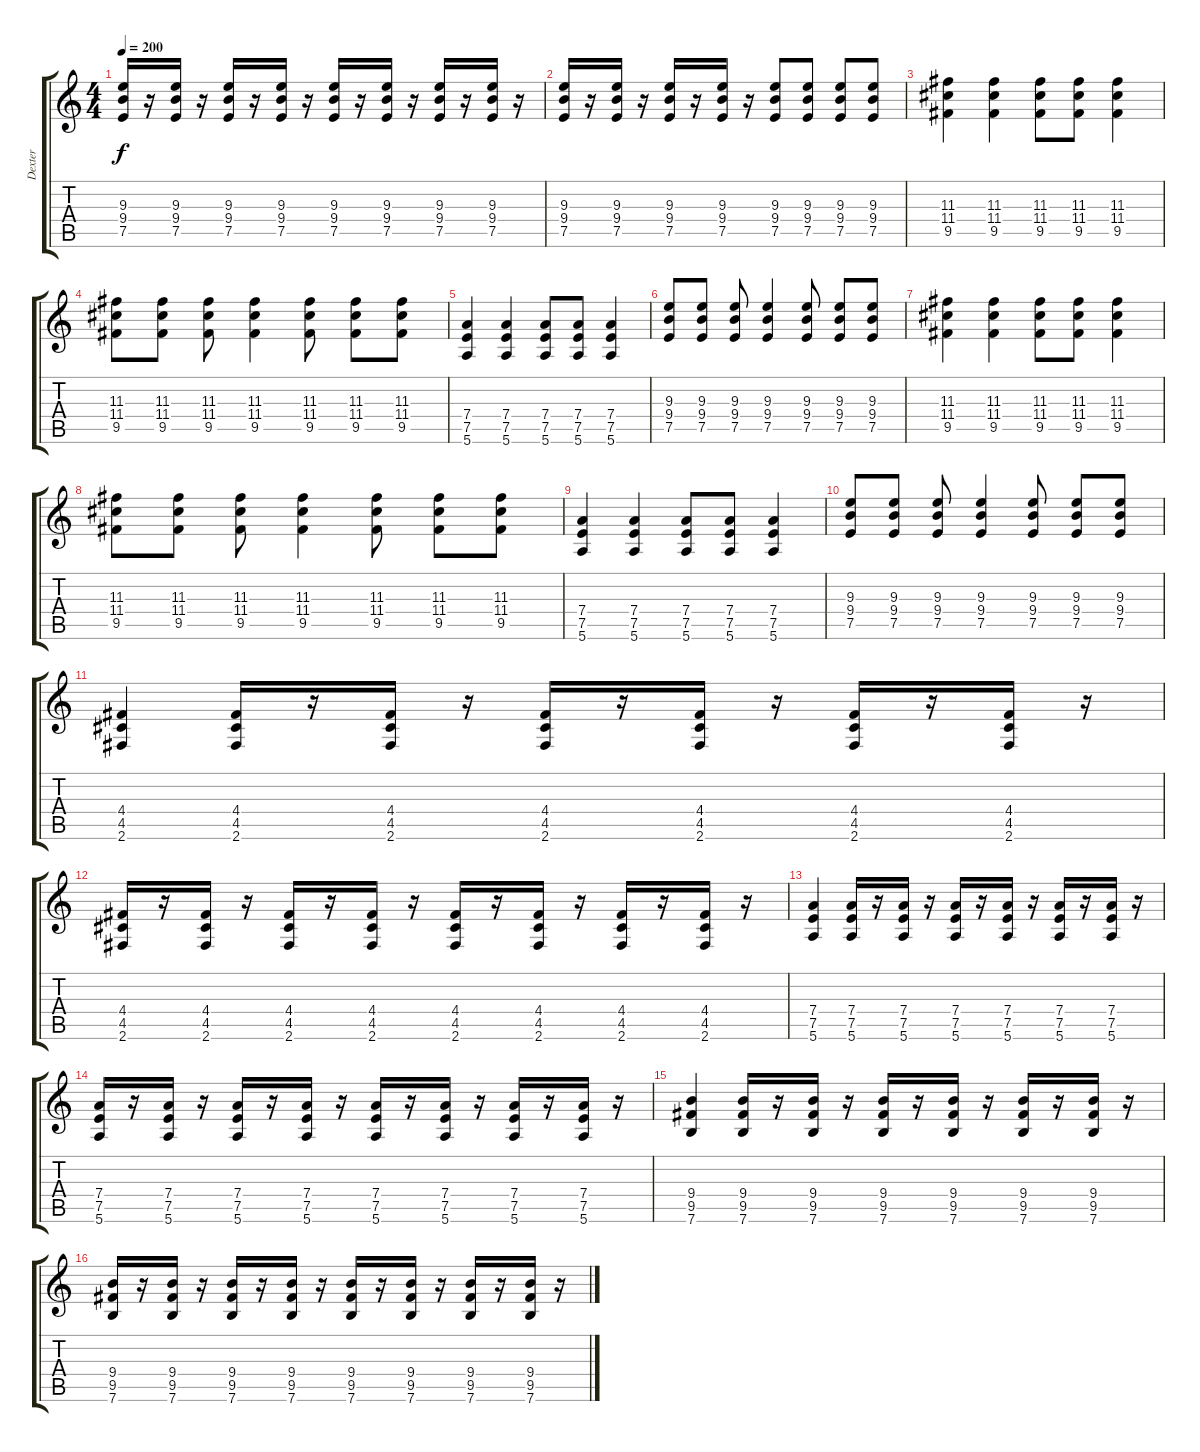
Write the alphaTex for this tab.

\track ("Dexter" "Dexter") {instrument distortionguitar}
\staff {score tabs}
\tuning (E4 B3 G3 D3 A2 E2) {hide}
\ts (4 4)
\tempo 200
\clef g2
\ks c
(9.3 9.4 7.5).16{dy f} r.16 (9.3 9.4 7.5).16 r.16 (9.3 9.4 7.5).16 r.16 (9.3 9.4 7.5).16 r.16 (9.3 9.4 7.5).16 r.16 (9.3 9.4 7.5).16 r.16 (9.3 9.4 7.5).16 r.16 (9.3 9.4 7.5).16 r.16 |
(9.3 9.4 7.5).16 r.16 (9.3 9.4 7.5).16 r.16 (9.3 9.4 7.5).16 r.16 (9.3 9.4 7.5).16 r.16 (9.3 9.4 7.5).8 (9.3 9.4 7.5).8 (9.3 9.4 7.5).8 (9.3 9.4 7.5).8 |
(11.3 11.4 9.5).4 (11.3 11.4 9.5).4 (11.3 11.4 9.5).8 (11.3 11.4 9.5).8 (11.3 11.4 9.5).4 |
(11.3 11.4 9.5).8 (11.3 11.4 9.5).8 (11.3 11.4 9.5).8 (11.3 11.4 9.5).4 (11.3 11.4 9.5).8 (11.3 11.4 9.5).8 (11.3 11.4 9.5).8 |
(7.4 7.5 5.6).4 (7.4 7.5 5.6).4 (7.4 7.5 5.6).8 (7.4 7.5 5.6).8 (7.4 7.5 5.6).4 |
(9.3 9.4 7.5).8 (9.3 9.4 7.5).8 (9.3 9.4 7.5).8 (9.3 9.4 7.5).4 (9.3 9.4 7.5).8 (9.3 9.4 7.5).8 (9.3 9.4 7.5).8 |
(11.3 11.4 9.5).4 (11.3 11.4 9.5).4 (11.3 11.4 9.5).8 (11.3 11.4 9.5).8 (11.3 11.4 9.5).4 |
(11.3 11.4 9.5).8 (11.3 11.4 9.5).8 (11.3 11.4 9.5).8 (11.3 11.4 9.5).4 (11.3 11.4 9.5).8 (11.3 11.4 9.5).8 (11.3 11.4 9.5).8 |
(7.4 7.5 5.6).4 (7.4 7.5 5.6).4 (7.4 7.5 5.6).8 (7.4 7.5 5.6).8 (7.4 7.5 5.6).4 |
(9.3 9.4 7.5).8 (9.3 9.4 7.5).8 (9.3 9.4 7.5).8 (9.3 9.4 7.5).4 (9.3 9.4 7.5).8 (9.3 9.4 7.5).8 (9.3 9.4 7.5).8 |
(4.4 4.5 2.6).4 (4.4 4.5 2.6).16 r.16 (4.4 4.5 2.6).16 r.16 (4.4 4.5 2.6).16 r.16 (4.4 4.5 2.6).16 r.16 (4.4 4.5 2.6).16 r.16 (4.4 4.5 2.6).16 r.16 |
(4.4 4.5 2.6).16 r.16 (4.4 4.5 2.6).16 r.16 (4.4 4.5 2.6).16 r.16 (4.4 4.5 2.6).16 r.16 (4.4 4.5 2.6).16 r.16 (4.4 4.5 2.6).16 r.16 (4.4 4.5 2.6).16 r.16 (4.4 4.5 2.6).16 r.16 |
(7.4 7.5 5.6).4 (7.4 7.5 5.6).16 r.16 (7.4 7.5 5.6).16 r.16 (7.4 7.5 5.6).16 r.16 (7.4 7.5 5.6).16 r.16 (7.4 7.5 5.6).16 r.16 (7.4 7.5 5.6).16 r.16 |
(7.4 7.5 5.6).16 r.16 (7.4 7.5 5.6).16 r.16 (7.4 7.5 5.6).16 r.16 (7.4 7.5 5.6).16 r.16 (7.4 7.5 5.6).16 r.16 (7.4 7.5 5.6).16 r.16 (7.4 7.5 5.6).16 r.16 (7.4 7.5 5.6).16 r.16 |
(9.4 9.5 7.6).4 (9.4 9.5 7.6).16 r.16 (9.4 9.5 7.6).16 r.16 (9.4 9.5 7.6).16 r.16 (9.4 9.5 7.6).16 r.16 (9.4 9.5 7.6).16 r.16 (9.4 9.5 7.6).16 r.16 |
(9.4 9.5 7.6).16 r.16 (9.4 9.5 7.6).16 r.16 (9.4 9.5 7.6).16 r.16 (9.4 9.5 7.6).16 r.16 (9.4 9.5 7.6).16 r.16 (9.4 9.5 7.6).16 r.16 (9.4 9.5 7.6).16 r.16 (9.4 9.5 7.6).16 r.16
